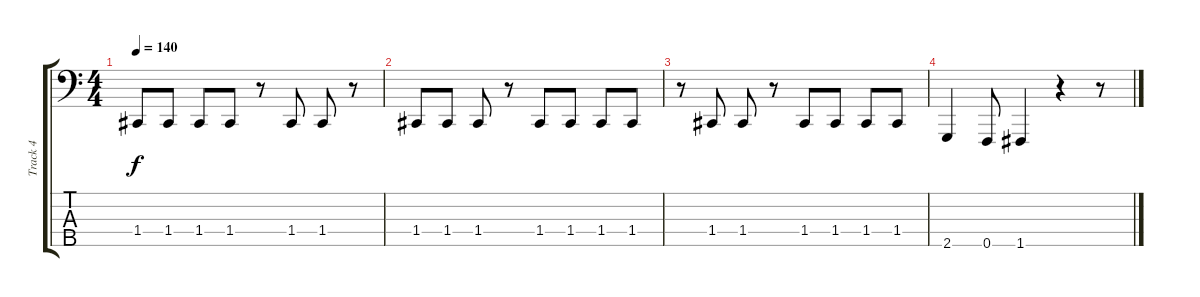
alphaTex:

\track ("Track 4" "Track 4") {instrument electricbasspick}
\staff {score tabs}
\tuning (Eb2 Bb1 F1 C1 F0) {hide}
\ts (4 4)
\tempo 140
\clef f4
\ks c
1.4.8{dy f} 1.4.8 1.4.8 1.4.8 r.8 1.4.8 1.4.8 r.8 |
1.4.8 1.4.8 1.4.8 r.8 1.4.8 1.4.8 1.4.8 1.4.8 |
r.8 1.4.8 1.4.8 r.8 1.4.8 1.4.8 1.4.8 1.4.8 |
2.5.4 0.5.8 1.5.4 r.4 r.8
